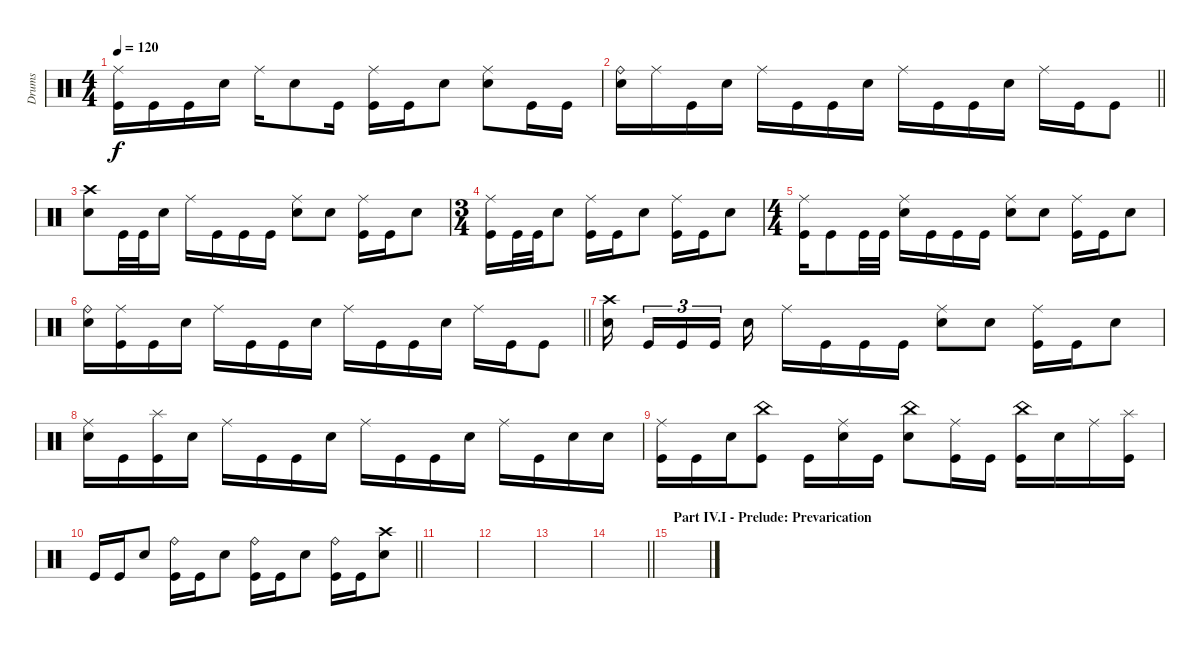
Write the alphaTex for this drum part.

\track ("Drums" "Drums") {instrument percussion}
\staff
\articulation defaults
\ts (4 4)
\tempo 120
\clef neutral
\ks c
("Ride (middle)" "Kick (hit)").16{dy f} "Kick (hit)".16 "Kick (hit)".16 "Electric Snare (hit)".16 "Ride (middle)".16 "Electric Snare (hit)".8 "Kick (hit)".16 ("Ride (middle)" "Kick (hit)").16 "Kick (hit)".16 "Electric Snare (hit)".8 ("Ride (middle)" "Electric Snare (hit)").8 "Kick (hit)".16 "Kick (hit)".16 |
\barLineRight lightlight
("Ride (bell)" "Electric Snare (hit)").16 "Ride (middle)".16 "Kick (hit)".16 "Electric Snare (hit)".16 "Ride (middle)".16 "Kick (hit)".16 "Kick (hit)".16 "Electric Snare (hit)".16 "Ride (middle)".16 "Kick (hit)".16 "Kick (hit)".16 "Electric Snare (hit)".16 "Ride (middle)".16 "Kick (hit)".16 "Kick (hit)".8 |
("Crash high (hit)" "Electric Snare (hit)").8 "Kick (hit)".32 "Kick (hit)".32 "Electric Snare (hit)".16 "Ride (middle)".16 "Kick (hit)".16 "Kick (hit)".16 "Kick (hit)".16 ("Ride (middle)" "Electric Snare (hit)").8 "Electric Snare (hit)".8 ("Ride (middle)" "Kick (hit)").16 "Kick (hit)".16 "Electric Snare (hit)".8 |
\ts (3 4)
("Ride (middle)" "Kick (hit)").16 "Kick (hit)".32 "Kick (hit)".32 "Electric Snare (hit)".8 ("Ride (middle)" "Kick (hit)").16 "Kick (hit)".16 "Electric Snare (hit)".8 ("Ride (middle)" "Kick (hit)").16 "Kick (hit)".16 "Electric Snare (hit)".8 |
\ts (4 4)
("Ride (middle)" "Kick (hit)").16 "Kick (hit)".8 "Kick (hit)".32 "Kick (hit)".32 ("Ride (middle)" "Electric Snare (hit)").16 "Kick (hit)".16 "Kick (hit)".16 "Kick (hit)".16 ("Ride (middle)" "Electric Snare (hit)").8 "Electric Snare (hit)".8 ("Ride (middle)" "Kick (hit)").16 "Kick (hit)".16 "Electric Snare (hit)".8 |
\barLineRight lightlight
("Ride (bell)" "Electric Snare (hit)").16 ("Ride (middle)" "Kick (hit)").16 "Kick (hit)".16 "Electric Snare (hit)".16 "Ride (middle)".16 "Kick (hit)".16 "Kick (hit)".16 "Electric Snare (hit)".16 "Ride (middle)".16 "Kick (hit)".16 "Kick (hit)".16 "Electric Snare (hit)".16 "Ride (middle)".16 "Kick (hit)".16 "Kick (hit)".8 |
("Crash high (hit)" "Electric Snare (hit)").16{beam splitsecondary} "Kick (hit)".16{tu (3 2)} "Kick (hit)".16{tu (3 2)} "Kick (hit)".16{tu (3 2) beam splitsecondary} "Electric Snare (hit)".16 "Ride (middle)".16 "Kick (hit)".16 "Kick (hit)".16 "Kick (hit)".16 ("Ride (middle)" "Electric Snare (hit)").8 "Electric Snare (hit)".8 ("Ride (middle)" "Kick (hit)").16 "Kick (hit)".16 "Electric Snare (hit)".8 |
("Ride (middle)" "Electric Snare (hit)").16 "Kick (hit)".16 ("Splash (hit)" "Kick (hit)").16 "Electric Snare (hit)".16 "Ride (middle)".16 "Kick (hit)".16 "Kick (hit)".16 "Electric Snare (hit)".16 "Ride (middle)".16 "Kick (hit)".16 "Kick (hit)".16 "Electric Snare (hit)".16 "Ride (middle)".16 "Kick (hit)".16 "Electric Snare (hit)".16 "Electric Snare (hit)".16 |
("Ride (middle)" "Kick (hit)").16 "Kick (hit)".16 "Electric Snare (hit)".16 ("China (hit)" "Kick (hit)").8 "Kick (hit)".16 ("Ride (middle)" "Electric Snare (hit)").16 "Kick (hit)".16 ("China (hit)" "Electric Snare (hit)").8 ("Ride (middle)" "Kick (hit)").16 "Kick (hit)".16 ("China (hit)" "Kick (hit)").16 "Electric Snare (hit)".16 "Ride (middle)".16 ("Splash (hit)" "Kick (hit)").16 |
\barLineRight lightlight "Kick (hit)".16 "Kick (hit)".16 "Electric Snare (hit)".8
("Ride (bell)" "Kick (hit)").16 "Kick (hit)".16 "Electric Snare (hit)".8 ("Ride (bell)" "Kick (hit)").16 "Kick (hit)".16 "Electric Snare (hit)".8 ("Ride (bell)" "Kick (hit)").16 "Kick (hit)".16 ("Crash high (hit)" "Electric Snare (hit)").8 |
\section ("" "")
|
|
|
\barLineRight lightlight
|
\section ("" "Part IV.I - Prelude: Prevarication")
